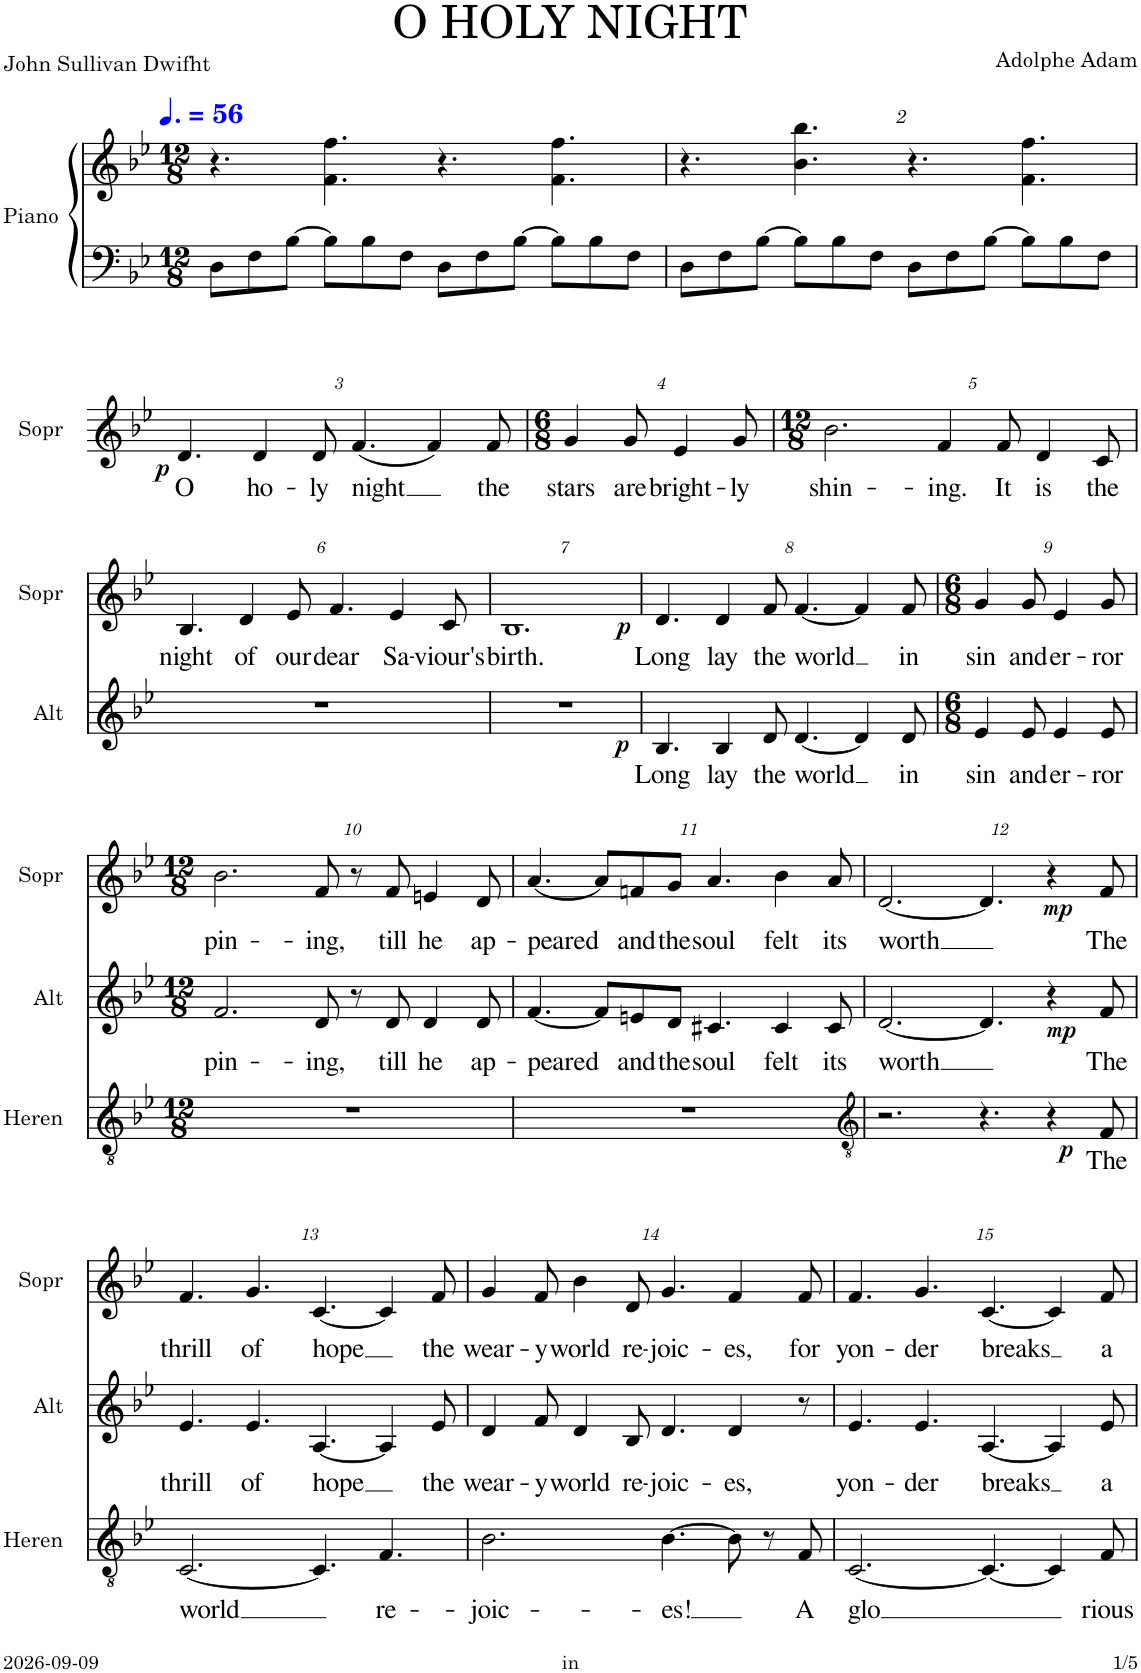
**kern	**text	**dynam	**kern	**text	**dynam	**kern	**text	**dynam	**kern	**text	**dynam	**kern	**kern
*part5	*part5	*part5	*part4	*part4	*part4	*part3	*part3	*part3	*part2	*part2	*part2	*part1	*part1
*staff6	*staff6	*staff6	*staff5	*staff5	*staff5	*staff4	*staff4	*staff4	*staff3	*staff3	*staff3	*staff2	*staff1
*I"Bas	*	*	*I"Heren	*	*	*I"Alt	*	*	*I"Sopraan	*	*	*I"Piano	*
*I'Bs.	*	*	*I'Heren	*	*	*I'Alt	*	*	*I'Sopr	*	*	*I'Pno.	*
*stria5	*	*	*stria5	*	*	*stria5	*	*	*stria5	*	*	*	*
*clefF4	*	*	*clefGv2	*	*	*clefG2	*	*	*clefG2	*	*	*clefF4	*clefG2
*k[b-e-]	*	*	*k[b-e-]	*	*	*k[b-e-]	*	*	*k[b-e-]	*	*	*k[b-e-]	*k[b-e-]
*M12/8	*	*	*M12/8	*	*	*M12/8	*	*	*M12/8	*	*	*M12/8	*M12/8
*MM84	*	*	*MM84	*	*	*MM84	*	*	*MM84	*	*	*MM84	*MM84
=1	=1	=1	=1	=1	=1	=1	=1	=1	=1	=1	=1	=1	=1
1.r	.	.	1.r	.	.	1.r	.	.	1.r	.	.	8D\L	4.r
.	.	.	.	.	.	.	.	.	.	.	.	8F\	.
.	.	.	.	.	.	.	.	.	.	.	.	[8B-\J	.
.	.	.	.	.	.	.	.	.	.	.	.	8B-\L]	4.f\ 4.ff\
.	.	.	.	.	.	.	.	.	.	.	.	8B-\	.
.	.	.	.	.	.	.	.	.	.	.	.	8F\J	.
.	.	.	.	.	.	.	.	.	.	.	.	8D\L	4.r
.	.	.	.	.	.	.	.	.	.	.	.	8F\	.
.	.	.	.	.	.	.	.	.	.	.	.	[8B-\J	.
.	.	.	.	.	.	.	.	.	.	.	.	8B-\L]	4.f\ 4.ff\
.	.	.	.	.	.	.	.	.	.	.	.	8B-\	.
.	.	.	.	.	.	.	.	.	.	.	.	8F\J	.
=2	=2	=2	=2	=2	=2	=2	=2	=2	=2	=2	=2	=2	=2
1.r	.	.	1.r	.	.	1.r	.	.	1.r	.	.	8D\L	4.r
.	.	.	.	.	.	.	.	.	.	.	.	8F\	.
.	.	.	.	.	.	.	.	.	.	.	.	[8B-\J	.
.	.	.	.	.	.	.	.	.	.	.	.	8B-\L]	4.b-\ 4.bb-\
.	.	.	.	.	.	.	.	.	.	.	.	8B-\	.
.	.	.	.	.	.	.	.	.	.	.	.	8F\J	.
.	.	.	.	.	.	.	.	.	.	.	.	8D\L	4.r
.	.	.	.	.	.	.	.	.	.	.	.	8F\	.
.	.	.	.	.	.	.	.	.	.	.	.	[8B-\J	.
.	.	.	.	.	.	.	.	.	.	.	.	8B-\L]	4.f\ 4.ff\
.	.	.	.	.	.	.	.	.	.	.	.	8B-\	.
.	.	.	.	.	.	.	.	.	.	.	.	8F\J	.
!!LO:LB:g=z
=3	=3	=3	=3	=3	=3	=3	=3	=3	=3	=3	=3	=3	=3
!	!	!	!	!	!	!	!	!	!	!LO:LY:b	!LO:DY:b	!	!
1.r	.	.	1.r	.	.	1.r	.	.	4.d/	O	p	1.r	1.r
!	!	!	!	!	!	!	!	!	!	!LO:LY:b	!	!	!
.	.	.	.	.	.	.	.	.	4d/	ho-	.	.	.
!	!	!	!	!	!	!	!	!	!	!LO:LY:b	!	!	!
.	.	.	.	.	.	.	.	.	8d/	-ly	.	.	.
!	!	!	!	!	!	!	!	!	!	!LO:LY:b	!	!	!
.	.	.	.	.	.	.	.	.	(4.f/	night	.	.	.
.	.	.	.	.	.	.	.	.	4f/)	.	.	.	.
!	!	!	!	!	!	!	!	!	!	!LO:LY:b	!	!	!
.	.	.	.	.	.	.	.	.	8f/	the	.	.	.
=4	=4	=4	=4	=4	=4	=4	=4	=4	=4	=4	=4	=4	=4
*M6/8	*	*	*M6/8	*	*	*M6/8	*	*	*M6/8	*	*	*M6/8	*M6/8
!	!	!	!	!	!	!	!	!	!	!LO:LY:b	!	!	!
2.r	.	.	2.r	.	.	2.r	.	.	4g/	stars	.	2.r	2.r
!	!	!	!	!	!	!	!	!	!	!LO:LY:b	!	!	!
.	.	.	.	.	.	.	.	.	8g/	are	.	.	.
!	!	!	!	!	!	!	!	!	!	!LO:LY:b	!	!	!
.	.	.	.	.	.	.	.	.	4e-/	bright-	.	.	.
!	!	!	!	!	!	!	!	!	!	!LO:LY:b	!	!	!
.	.	.	.	.	.	.	.	.	8g/	-ly	.	.	.
=5	=5	=5	=5	=5	=5	=5	=5	=5	=5	=5	=5	=5	=5
*M12/8	*	*	*M12/8	*	*	*M12/8	*	*	*M12/8	*	*	*M12/8	*M12/8
!	!	!	!	!	!	!	!	!	!	!LO:LY:b	!	!	!
1.r	.	.	1.r	.	.	1.r	.	.	2.b-\	shin-	.	1.r	1.r
!	!	!	!	!	!	!	!	!	!	!LO:LY:b	!	!	!
.	.	.	.	.	.	.	.	.	4f/	-ing.	.	.	.
!	!	!	!	!	!	!	!	!	!	!LO:LY:b	!	!	!
.	.	.	.	.	.	.	.	.	8f/	It	.	.	.
!	!	!	!	!	!	!	!	!	!	!LO:LY:b	!	!	!
.	.	.	.	.	.	.	.	.	4d/	is	.	.	.
!	!	!	!	!	!	!	!	!	!	!LO:LY:b	!	!	!
.	.	.	.	.	.	.	.	.	8c/	the	.	.	.
!!LO:LB:g=z
=6	=6	=6	=6	=6	=6	=6	=6	=6	=6	=6	=6	=6	=6
!	!	!	!	!	!	!	!	!	!	!LO:LY:b	!	!	!
1.r	.	.	1.r	.	.	1.r	.	.	4.B-/	night	.	1.r	1.r
!	!	!	!	!	!	!	!	!	!	!LO:LY:b	!	!	!
.	.	.	.	.	.	.	.	.	4d/	of	.	.	.
!	!	!	!	!	!	!	!	!	!	!LO:LY:b	!	!	!
.	.	.	.	.	.	.	.	.	8e-/	our	.	.	.
!	!	!	!	!	!	!	!	!	!	!LO:LY:b	!	!	!
.	.	.	.	.	.	.	.	.	4.f/	dear	.	.	.
!	!	!	!	!	!	!	!	!	!	!LO:LY:b	!	!	!
.	.	.	.	.	.	.	.	.	4e-/	Sa-	.	.	.
!	!	!	!	!	!	!	!	!	!	!LO:LY:b	!	!	!
.	.	.	.	.	.	.	.	.	8c/	-viour's	.	.	.
=7	=7	=7	=7	=7	=7	=7	=7	=7	=7	=7	=7	=7	=7
!	!	!	!	!	!	!	!	!	!	!LO:LY:b	!	!	!
1.r	.	.	1.r	.	.	1.r	.	.	1.B-	birth.	.	1.r	1.r
=8	=8	=8	=8	=8	=8	=8	=8	=8	=8	=8	=8	=8	=8
!	!	!	!	!	!	!	!LO:LY:b	!LO:DY:b	!	!LO:LY:b	!LO:DY:b	!	!
1.r	.	.	1.r	.	.	4.B-/	Long	p	4.d/	Long	p	1.r	1.r
!	!	!	!	!	!	!	!LO:LY:b	!	!	!LO:LY:b	!	!	!
.	.	.	.	.	.	4B-/	lay	.	4d/	lay	.	.	.
!	!	!	!	!	!	!	!LO:LY:b	!	!	!LO:LY:b	!	!	!
.	.	.	.	.	.	8d/	the	.	8f/	the	.	.	.
!	!	!	!	!	!	!	!LO:LY:b	!	!	!LO:LY:b	!	!	!
.	.	.	.	.	.	[4.d/	world	.	[4.f/	world	.	.	.
.	.	.	.	.	.	4d/]	.	.	4f/]	.	.	.	.
!	!	!	!	!	!	!	!LO:LY:b	!	!	!LO:LY:b	!	!	!
.	.	.	.	.	.	8d/	in	.	8f/	in	.	.	.
=9	=9	=9	=9	=9	=9	=9	=9	=9	=9	=9	=9	=9	=9
*M6/8	*	*	*M6/8	*	*	*M6/8	*	*	*M6/8	*	*	*M6/8	*M6/8
!	!	!	!	!	!	!	!LO:LY:b	!	!	!LO:LY:b	!	!	!
2.r	.	.	2.r	.	.	4e-/	sin	.	4g/	sin	.	2.r	2.r
!	!	!	!	!	!	!	!LO:LY:b	!	!	!LO:LY:b	!	!	!
.	.	.	.	.	.	8e-/	and	.	8g/	and	.	.	.
!	!	!	!	!	!	!	!LO:LY:b	!	!	!LO:LY:b	!	!	!
.	.	.	.	.	.	4e-/	er-	.	4e-/	er-	.	.	.
!	!	!	!	!	!	!	!LO:LY:b	!	!	!LO:LY:b	!	!	!
.	.	.	.	.	.	8e-/	-ror	.	8g/	-ror	.	.	.
!!LO:LB:g=z
=10	=10	=10	=10	=10	=10	=10	=10	=10	=10	=10	=10	=10	=10
*M12/8	*	*	*M12/8	*	*	*M12/8	*	*	*M12/8	*	*	*M12/8	*M12/8
!	!	!	!	!	!	!	!LO:LY:b	!	!	!LO:LY:b	!	!	!
1.r	.	.	1.r	.	.	2.f/	pin-	.	2.b-\	pin-	.	1.r	1.r
!	!	!	!	!	!	!	!LO:LY:b	!	!	!LO:LY:b	!	!	!
.	.	.	.	.	.	8d/	-ing,	.	8f/	-ing,	.	.	.
.	.	.	.	.	.	8r	.	.	8r	.	.	.	.
!	!	!	!	!	!	!	!LO:LY:b	!	!	!LO:LY:b	!	!	!
.	.	.	.	.	.	8d/	till	.	8f/	till	.	.	.
!	!	!	!	!	!	!	!LO:LY:b	!	!	!LO:LY:b	!	!	!
.	.	.	.	.	.	4d/	he	.	4en/	he	.	.	.
!	!	!	!	!	!	!	!LO:LY:b	!	!	!LO:LY:b	!	!	!
.	.	.	.	.	.	8d/	ap-	.	8d/	ap-	.	.	.
=11	=11	=11	=11	=11	=11	=11	=11	=11	=11	=11	=11	=11	=11
!	!	!	!	!	!	!	!LO:LY:b	!	!	!LO:LY:b	!	!	!
1.r	.	.	1.r	.	.	[4.f/	-peared	.	[4.a/	-peared	.	1.r	1.r
.	.	.	.	.	.	8f/L]	.	.	8a/L]	.	.	.	.
!	!	!	!	!	!	!	!LO:LY:b	!	!	!LO:LY:b	!	!	!
.	.	.	.	.	.	8en/	and	.	8fn/	and	.	.	.
!	!	!	!	!	!	!	!LO:LY:b	!	!	!LO:LY:b	!	!	!
.	.	.	.	.	.	8d/J	the	.	8g/J	the	.	.	.
!	!	!	!	!	!	!	!LO:LY:b	!	!	!LO:LY:b	!	!	!
.	.	.	.	.	.	4.c#X/	soul	.	4.a/	soul	.	.	.
!	!	!	!	!	!	!	!LO:LY:b	!	!	!LO:LY:b	!	!	!
.	.	.	.	.	.	4c#/	felt	.	4b-\	felt	.	.	.
!	!	!	!	!	!	!	!LO:LY:b	!	!	!LO:LY:b	!	!	!
.	.	.	.	.	.	8c#/	its	.	8a/	its	.	.	.
=12	=12	=12	=12	=12	=12	=12	=12	=12	=12	=12	=12	=12	=12
*	*	*	*clefGv2	*	*	*	*	*	*	*	*	*	*
!LO:N:vis=2	!	!	!	!	!	!	!LO:LY:b	!	!	!LO:LY:b	!	!	!
2.r	.	.	2.r	.	.	[2.d/	worth	.	[2.d/	worth	.	1.r	1.r
!LO:N:vis=4	!	!	!	!	!	!	!	!	!	!	!	!	!
4.r	.	.	4.r	.	.	4.d/]	.	.	4.d/]	.	.	.	.
4r	.	.	4r	.	.	4r	.	.	4r	.	.	.	.
!	!	!LO:DY:b	!	!LO:LY:b	!LO:DY:b	!	!LO:LY:b	!LO:DY:b	!	!LO:LY:b	!LO:DY:b	!	!
8F	The	p	8F/	The	p	8f/	The	mp	8f/	The	mp	.	.
!!LO:LB:g=z
=13	=13	=13	=13	=13	=13	=13	=13	=13	=13	=13	=13	=13	=13
!	!	!	!	!LO:LY:b	!	!	!LO:LY:b	!	!	!LO:LY:b	!	!	!
[2.C	world	.	[2.C/	world	.	4.e-/	thrill	.	4.f/	thrill	.	1.r	1.r
!	!	!	!	!	!	!	!LO:LY:b	!	!	!LO:LY:b	!	!	!
.	.	.	.	.	.	4.e-/	of	.	4.g/	of	.	.	.
!	!	!	!	!	!	!	!LO:LY:b	!	!	!LO:LY:b	!	!	!
4.C]	.	.	4.C/]	.	.	[4.A/	hope	.	[4.c/	hope	.	.	.
!	!	!	!	!LO:LY:b	!	!	!	!	!	!	!	!	!
4.F	re-	.	4.F/	re-	.	4A/]	.	.	4c/]	.	.	.	.
!	!	!	!	!	!	!	!LO:LY:b	!	!	!LO:LY:b	!	!	!
.	.	.	.	.	.	8e-/	the	.	8f/	the	.	.	.
=14	=14	=14	=14	=14	=14	=14	=14	=14	=14	=14	=14	=14	=14
!	!	!	!	!LO:LY:b	!	!	!LO:LY:b	!	!	!LO:LY:b	!	!	!
2.B-	-joic-	.	2.B-\	-joic-	.	4d/	wear-	.	4g/	wear-	.	1.r	1.r
!	!	!	!	!	!	!	!LO:LY:b	!	!	!LO:LY:b	!	!	!
.	.	.	.	.	.	8f/	-y	.	8f/	-y	.	.	.
!	!	!	!	!	!	!	!LO:LY:b	!	!	!LO:LY:b	!	!	!
.	.	.	.	.	.	4d/	world	.	4b-\	world	.	.	.
!	!	!	!	!	!	!	!LO:LY:b	!	!	!LO:LY:b	!	!	!
.	.	.	.	.	.	8B-/	re-	.	8d/	re-	.	.	.
!	!	!	!	!LO:LY:b	!	!	!LO:LY:b	!	!	!LO:LY:b	!	!	!
[4.B-	-es!	.	[4.B-\	-es!	.	4.d/	-joic-	.	4.g/	-joic-	.	.	.
!	!	!	!	!	!	!	!LO:LY:b	!	!	!LO:LY:b	!	!	!
8B-]	.	.	8B-\]	.	.	4d/	-es,	.	4f/	-es,	.	.	.
8r	.	.	8r	.	.	.	.	.	.	.	.	.	.
!	!	!	!	!LO:LY:b	!	!	!	!	!	!LO:LY:b	!	!	!
8F	A	.	8F/	A	.	8r	.	.	8f/	for	.	.	.
=15	=15	=15	=15	=15	=15	=15	=15	=15	=15	=15	=15	=15	=15
!	!	!	!	!LO:LY:b	!	!	!LO:LY:b	!	!	!LO:LY:b	!	!	!
[2.C	-glo	.	[2.C/	-glo	.	4.e-/	yon-	.	4.f/	yon-	.	1.r	1.r
!	!	!	!	!	!	!	!LO:LY:b	!	!	!LO:LY:b	!	!	!
.	.	.	.	.	.	4.e-/	-der	.	4.g/	-der	.	.	.
!	!	!	!	!	!	!	!LO:LY:b	!	!	!LO:LY:b	!	!	!
4.C_	.	.	4.C/_	.	.	[4.A/	breaks	.	[4.c/	breaks	.	.	.
4C]	.	.	4C/]	.	.	4A/]	.	.	4c/]	.	.	.	.
!	!	!	!	!LO:LY:b	!	!	!LO:LY:b	!	!	!LO:LY:b	!	!	!
8F	rious	.	8F/	rious	.	8e-/	a	.	8f/	a	.	.	.
=	=	=	=	=	=	=	=	=	=	=	=	=	=
*-	*-	*-	*-	*-	*-	*-	*-	*-	*-	*-	*-	*-	*-
